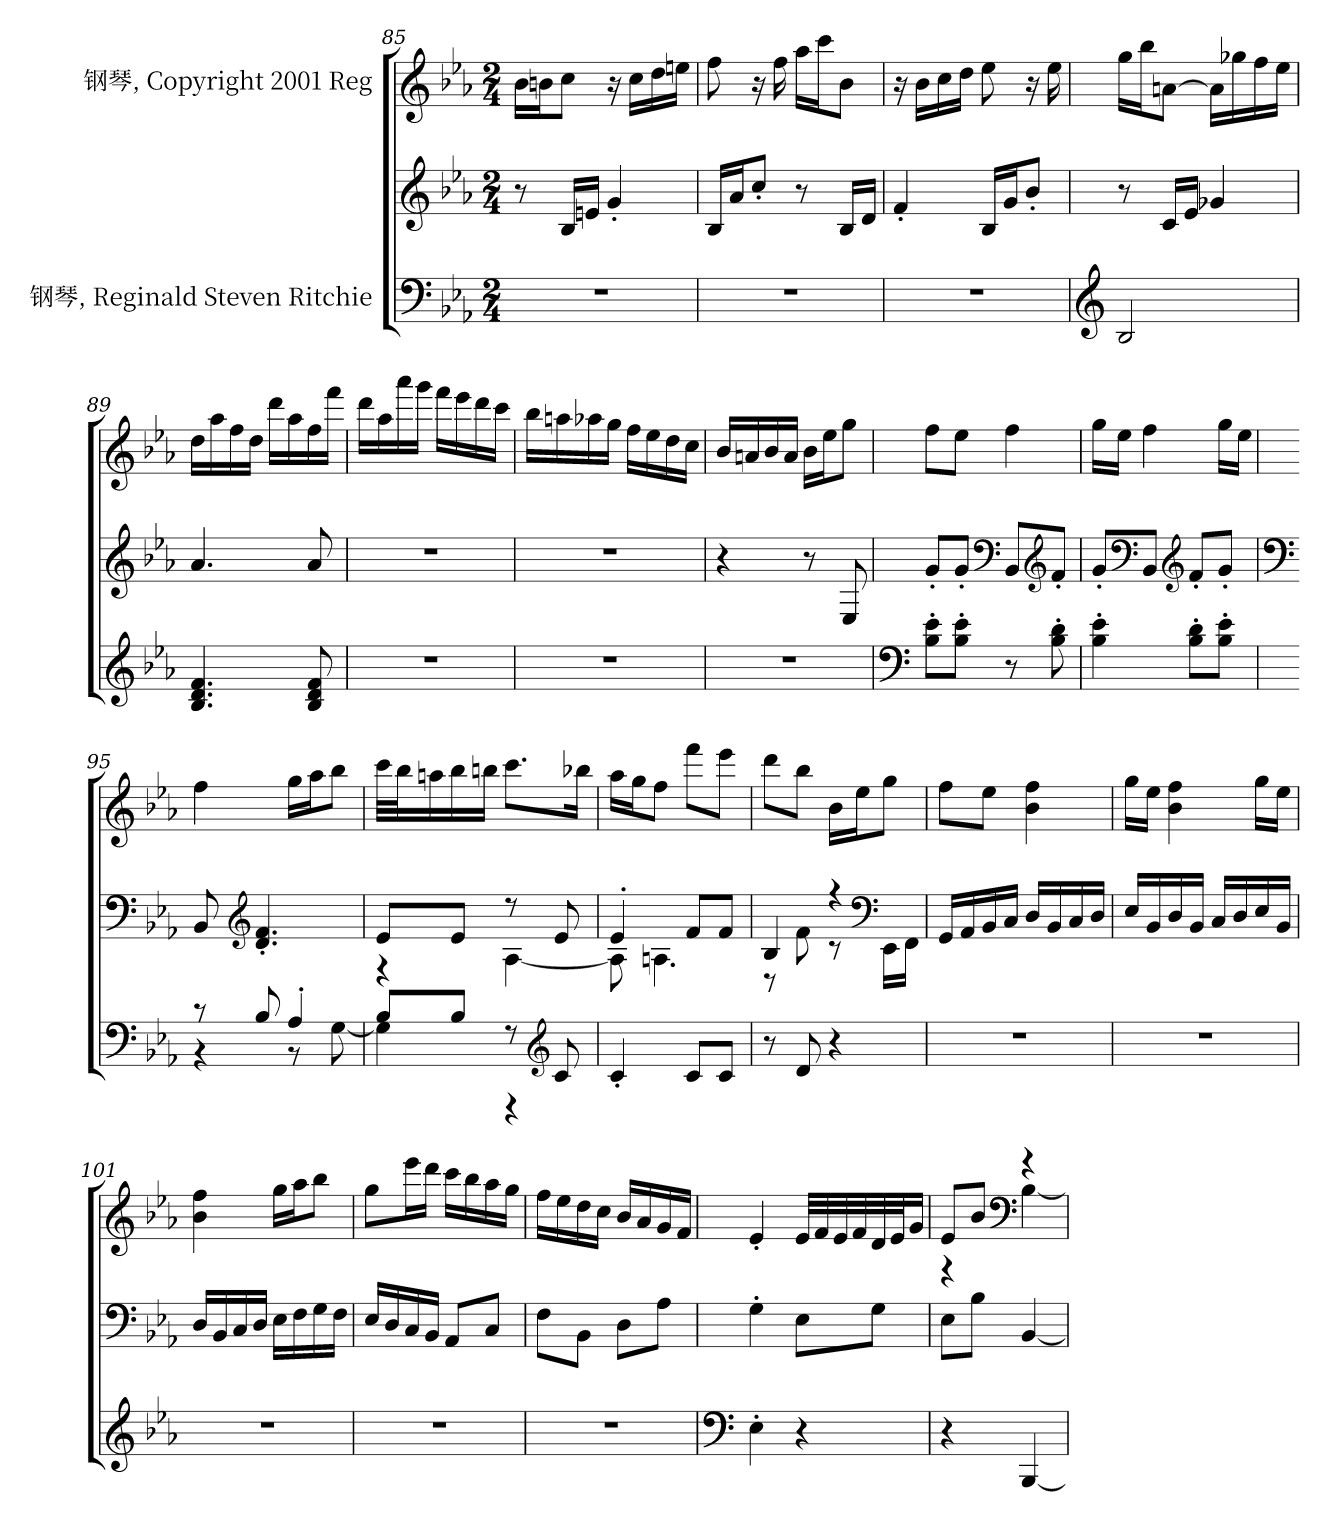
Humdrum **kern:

**kern	**kern	**kern
*part2	*part2	*part1
*staff3	*staff2	*staff1
*I"钢琴, Reginald Steven Ritchie	*	*I"钢琴, Copyright 2001 Reg
*clefF4	*clefG2	*clefG2
*k[b-e-a-]	*k[b-e-a-]	*k[b-e-a-]
*M2/4	*M2/4	*M2/4
=85	=85	=85
2r	8r	16b-\LL
.	.	16bn\J
.	16B-/LL	8cc\J
.	16en/JJ	.
.	4g'/	16r
.	.	16cc\LL
.	.	16dd\
.	.	16een\JJ
!!LO:PB:g=z
=86	=86	=86
2r	16B-/LL	8ff\
.	16a-/J	.
.	8cc'/J	16r
.	.	16ff\
.	8r	16aa-\LL
.	.	16ccc\J
.	16B-/LL	8b-\J
.	16d/JJ	.
=87	=87	=87
2r	4f'/	16r
.	.	16b-\LL
.	.	16cc\
.	.	16dd\JJ
.	16B-/LL	8ee-\
.	16g/J	.
.	8b-'/J	16r
.	.	16ee-\
=88	=88	=88
*clefG2	*	*
2B-/	8r	16gg\LL
.	.	16bb-\J
.	16c/LL	[8an\J
.	16e-/JJ	.
.	4g-X/	16a\LL]
.	.	16gg-X\
.	.	16ff\
.	.	16ee-\JJ
=89	=89	=89
4.B-/ 4.d/ 4.f/	4.a-/	16dd\LL
.	.	16aa-\
.	.	16ff\
.	.	16dd\JJ
.	.	16ddd\LL
.	.	16aa-\
8B-/ 8d/ 8f/	8a-/	16ff\
.	.	16fff\JJ
!!LO:LB:g=z
=90	=90	=90
2r	2r	16ddd\LL
.	.	16aa-\
.	.	16aaa-\
.	.	16ggg\JJ
.	.	16fff\LL
.	.	16eee-\
.	.	16ddd\
.	.	16ccc\JJ
=91	=91	=91
2r	2r	16bb-\LL
.	.	16aan\
.	.	16aa-X\
.	.	16gg\JJ
.	.	16ff\LL
.	.	16ee-\
.	.	16dd\
.	.	16cc\JJ
=92	=92	=92
2r	4r	16b-/LL
.	.	16an/
.	.	16b-/
.	.	16a/JJ
.	8r	16b-\LL
.	.	16ee-\J
.	8E-/	8gg\J
=93	=93	=93
*clefF4	*	*
8B-\' 8e-\'L	8g'/L	8ff\L
8B-\' 8e-\'J	8g'/J	8ee-\J
*	*clefF4	*
8r	8BB-/L	4ff\
*	*clefG2	*
8B-\' 8d\'	8f'/J	.
!!LO:LB:g=z
=94	=94	=94
4B-\' 4e-\'	8g'/L	16gg\LL
.	.	16ee-\JJ
*	*clefF4	*
.	8BB-/J	4ff\
*	*clefG2	*
8B-\' 8d\'L	8f'/L	.
8B-\' 8e-\'J	8g'/J	16gg\LL
.	.	16ee-\JJ
=95	=95	=95
*	*clefF4	*
*^	*	*
8r	4r	8BB-/	4ff\
*	*	*clefG2	*
8B-/	.	4.d/' 4.f/'	.
4A-'/	8r	.	16gg\LL
.	.	.	16aa-\J
.	[8G\	.	8bb-\J
=96	=96	=96	=96
*	*	*^	*
8B-/L	4G\]	8e-/L	4r	32ccc\LLL
.	.	.	.	32bb-\J
.	.	.	.	16aan\
8B-/J	.	8e-/J	.	16bb-\
.	.	.	.	16bbn\JJ
8r	4r	8r	[4A-\	8.ccc\L
*clefG2	*	*	*	*
8c/	.	8e-/	.	.
.	.	.	.	16bb-X\Jk
*v	*v	*	*	*
=97	=97	=97	=97
4c'/	4e-'/	8A-\]	16aa-\LL
.	.	.	16gg\J
.	.	4.An\	8ff\J
8c/L	8f/L	.	8fff\L
8c/J	8f/J	.	8eee-\J
!!LO:LB:g=z
=98	=98	=98	=98
8r	4B-/	8r	8ddd\L
8d/	.	8f\	8bb-\J
4r	4r	8r	16b-\LL
.	.	.	16ee-\J
*	*clefF4	*	*
.	.	16EE-\LL	8gg\J
.	.	16FF\JJ	.
*	*v	*v	*
=99	=99	=99
2r	16GG/LL	8ff\L
.	16AA-/	.
.	16BB-/	8ee-\J
.	16C/JJ	.
.	16D/LL	4b-\ 4ff\
.	16BB-/	.
.	16C/	.
.	16D/JJ	.
=100	=100	=100
2r	16E-/LL	16gg\LL
.	16BB-/	16ee-\JJ
.	16D/	4b-\ 4ff\
.	16BB-/JJ	.
.	16C/LL	.
.	16D/	.
.	16E-/	16gg\LL
.	16BB-/JJ	16ee-\JJ
=101	=101	=101
2r	16D/LL	4b-\ 4ff\
.	16BB-/	.
.	16C/	.
.	16D/JJ	.
.	16E-\LL	16gg\LL
.	16F\	16aa-\J
.	16G\	8bb-\J
.	16F\JJ	.
!!LO:PB:g=z
=102	=102	=102
2r	16E-/LL	8gg\L
.	16D/	.
.	16C/	16eee-\L
.	16BB-/JJ	16ddd\JJ
.	8AA-/L	16ccc\LL
.	.	16bb-\
.	8C/J	16aa-\
.	.	16gg\JJ
=103	=103	=103
2r	8F\L	16ff\LL
.	.	16ee-\
.	8BB-\J	16dd\
.	.	16cc\JJ
.	8D\L	16b-/LL
.	.	16a-/
.	8A-\J	16g/
.	.	16f/JJ
=104	=104	=104
*clefF4	*	*
4E-'\	4G'\	4e-'/
4r	8E-\L	32e-/LLL
.	.	32f/
.	.	32e-/
.	.	32f/
.	8G\J	32d/
.	.	32e-/J
.	.	16g/JJ
=105	=105	=105
*	*	*^
4r	8E-\L	8e-/L	4r
.	8B-\J	8b-/J	.
*	*	*clefF4	*
[4BBB-/	[4BB-/	4r	[4B-\
*	*	*v	*v
=	=	=
*-	*-	*-
